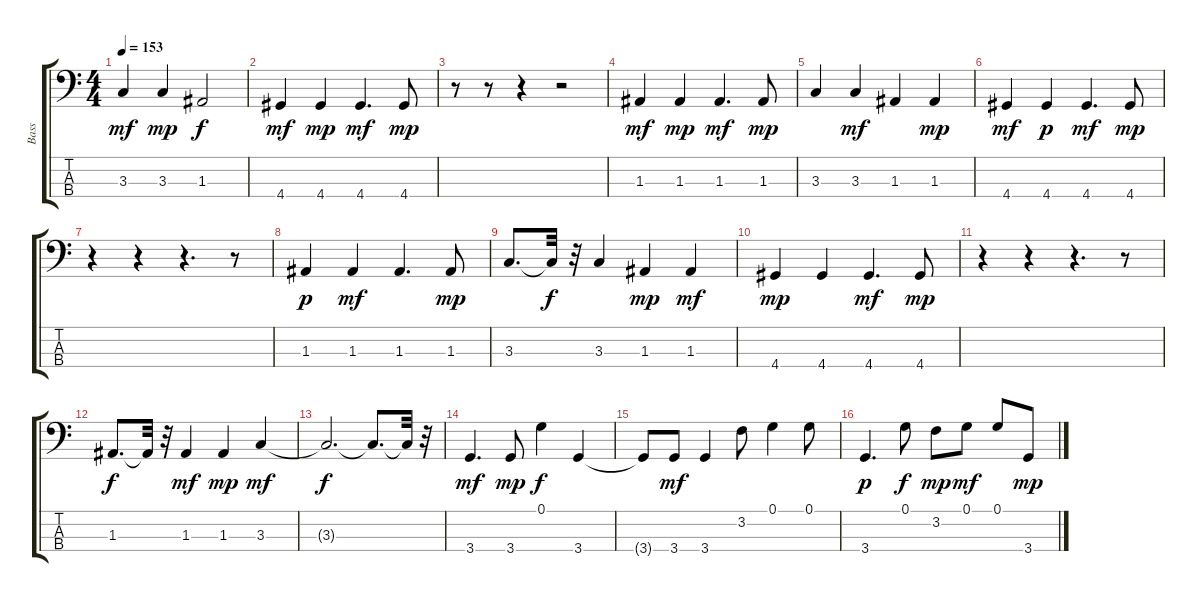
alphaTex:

\track ("Bass" "Bass") {instrument fretlessbass}
\staff {score tabs}
\tuning (G2 D2 A1 E1) {hide}
\ts (4 4)
\tempo 153
\clef f4
\ks c
3.3.4{dy mf} 3.3.4{dy mp} 1.3.2{dy f} |
4.4.4{dy mf} 4.4.4{dy mp} 4.4.4{d dy mf} 4.4.8{dy mp} |
r.8 r.8 r.4 r.2 |
1.3.4{dy mf} 1.3.4{dy mp} 1.3.4{d dy mf} 1.3.8{dy mp} |
3.3.4 3.3.4{dy mf} 1.3.4 1.3.4{dy mp} |
4.4.4{dy mf} 4.4.4{dy p} 4.4.4{d dy mf} 4.4.8{dy mp} |
r.4 r.4 r.4{d} r.8 |
1.3.4{dy p} 1.3.4{dy mf} 1.3.4{d} 1.3.8{dy mp} |
3.3.8{d} 3.3{t}.32{dy f} r.32 3.3.4 1.3.4{dy mp} 1.3.4{dy mf} |
4.4.4{dy mp} 4.4.4 4.4.4{d dy mf} 4.4.8{dy mp} |
r.4 r.4 r.4{d} r.8 |
1.3.8{d dy f} 1.3{t}.32 r.32 1.3.4{dy mf} 1.3.4{dy mp} 3.3.4{dy mf} |
3.3{t}.2{d dy f} 3.3{t}.8{d} 3.3{t}.32 r.32 |
3.4.4{d dy mf} 3.4.8{dy mp} 0.1.4{dy f} 3.4.4 |
3.4{t}.8 3.4.8{dy mf} 3.4.4 3.2.8 0.1.4 0.1.8 |
3.4.4{d dy p} 0.1.8{dy f} 3.2.8{dy mp} 0.1.8{dy mf} 0.1.8 3.4.8{dy mp}
